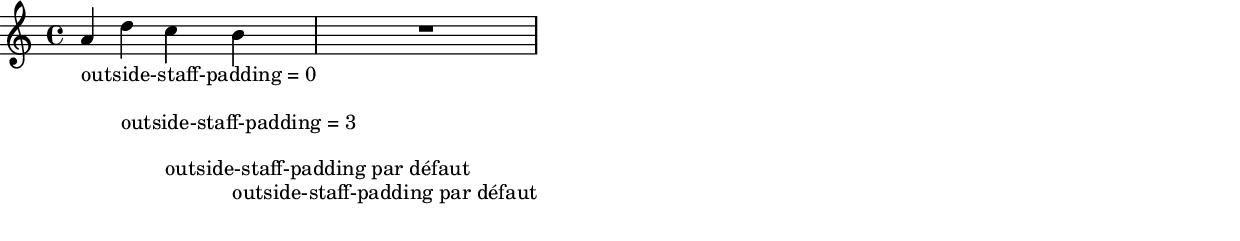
%% Generated by lilypond-book
%% Options: [exampleindent=10.16\mm,indent=0\mm,line-width=160\mm,paper-height=845.047\pt,paper-width=597.508\pt,papersize='(cons (* 597.508 pt) (* 845.047 pt)),quote,ragged-right,staffsize=18]
\include "lilypond-book-preamble.ly"


% ****************************************************************
% Start cut-&-pastable-section
% ****************************************************************

#(ly:set-option 'eps-box-padding 3.000000)

#(set-global-staff-size 18)

\paper {
  #(set-paper-size '(cons (* 597.508 pt) (* 845.047 pt)))
  indent = 0\mm
  line-width = 160\mm
  % offset the left padding, also add 1mm as lilypond creates cropped
  % images with a little space on the right
  line-width = #(- line-width (* mm  3.000000) (* mm 1))
  line-width = 160\mm - 2.0 * 10.16\mm
  % offset the left padding, also add 1mm as lilypond creates cropped
  % images with a little space on the right
  line-width = #(- line-width (* mm  3.000000) (* mm 1))
  ragged-right = ##t
}

\layout {
  
}




% ****************************************************************
% ly snippet:
% ****************************************************************
\sourcefileline 3121
\relative {
  \once \override TextScript.outside-staff-padding = 0
  a'4-"outside-staff-padding = 0"
  \once \override TextScript.outside-staff-padding = 3
  d-"outside-staff-padding = 3"
  c-"outside-staff-padding par défaut"
  b-"outside-staff-padding par défaut"
  R1
}


% ****************************************************************
% end ly snippet
% ****************************************************************
